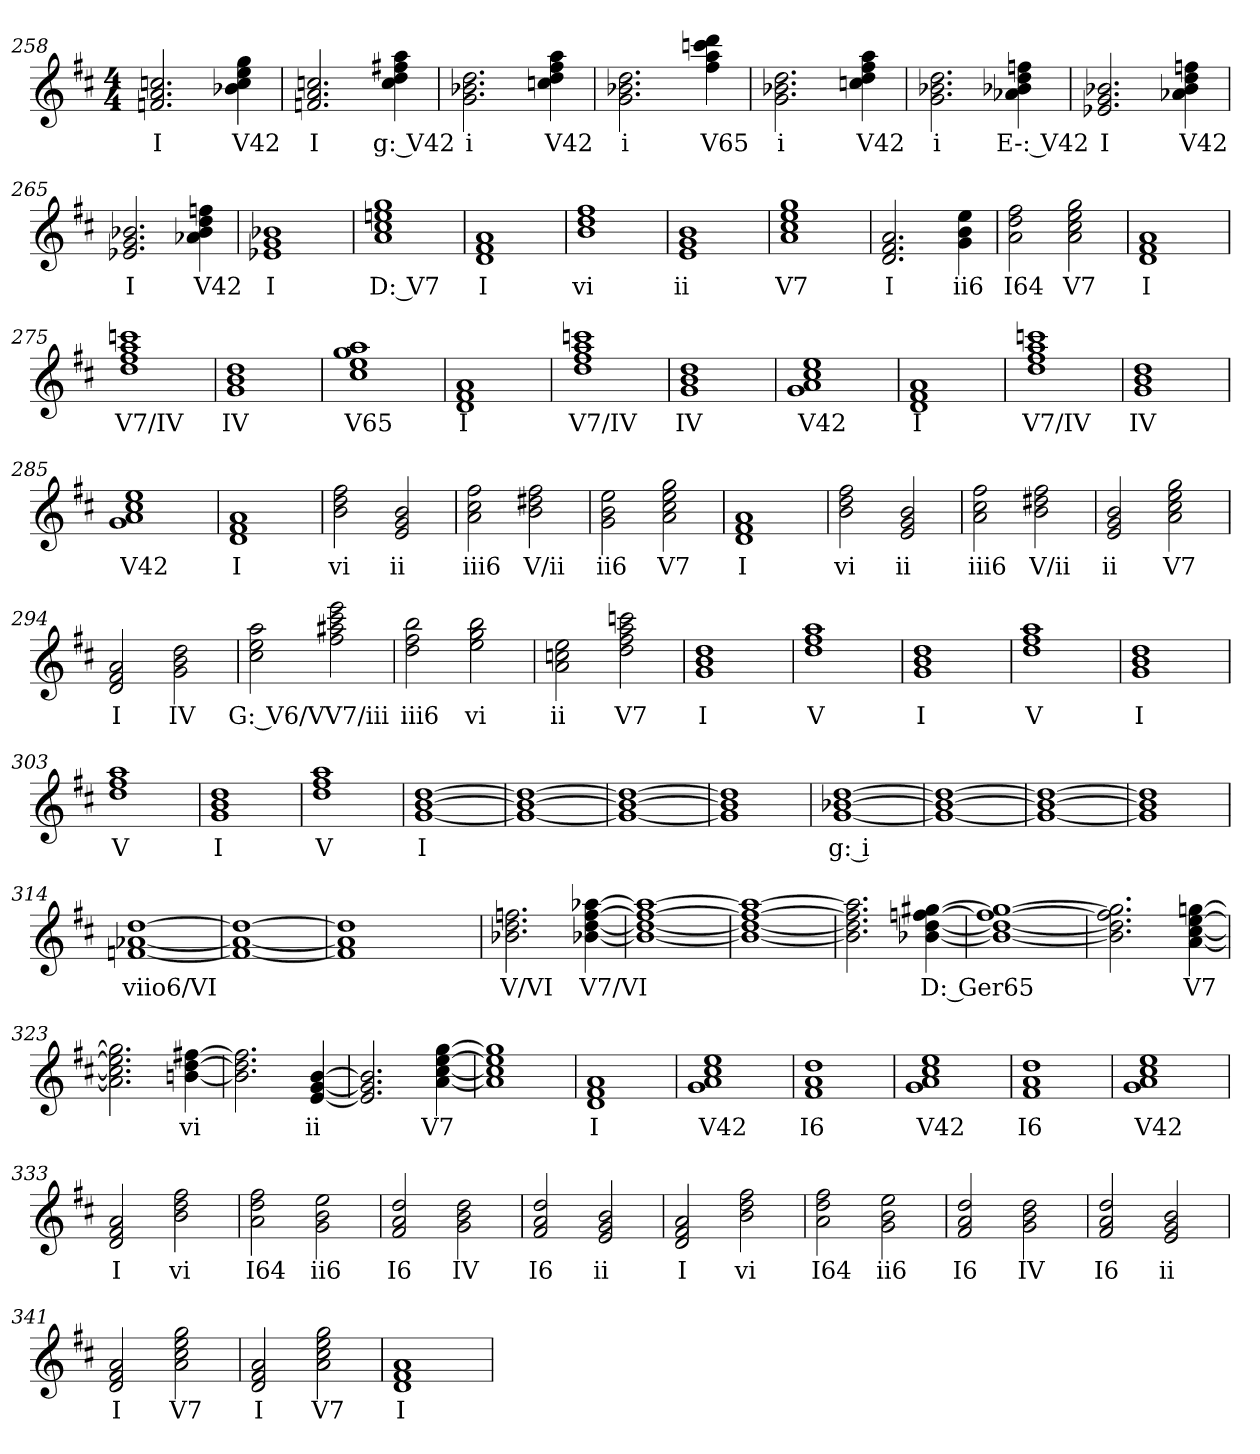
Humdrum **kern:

**kern	**text
*part1	*part1
*staff1	*staff1
*k[f#c#]	*
*D:	*
*M4/4	*
=258	=258
2.fn 2.a 2.ccn	I
4b-X 4cc 4ee 4gg	V42
=259	=259
2.fn 2.a 2.ccn	I
4cc 4dd 4ff#X 4aa	g: V42
=260	=260
2.g 2.b-X 2.dd	i
4ccn 4dd 4ff# 4aa	V42
=261	=261
2.g 2.b-X 2.dd	i
4ff# 4aa 4cccn 4ddd	V65
=262	=262
2.g 2.b-X 2.dd	i
4ccn 4dd 4ff# 4aa	V42
=263	=263
2.g 2.b-X 2.dd	i
4a-X 4b-X 4dd 4ffn	E-: V42
=264	=264
2.e-X 2.g 2.b-X	I
4a-X 4b- 4dd 4ffn	V42
=265	=265
2.e-X 2.g 2.b-X	I
4a-X 4b- 4dd 4ffn	V42
=266	=266
1e-X 1g 1b-X	I
=267	=267
1a 1cc# 1een 1gg	D: V7
=268	=268
1d 1f# 1a	I
=269	=269
1b 1dd 1ff#	vi
=270	=270
1e 1g 1b	ii
=271	=271
1a 1cc# 1ee 1gg	V7
=272	=272
2.d 2.f# 2.a	I
4g 4b 4ee	ii6
=273	=273
2a 2dd 2ff#	I64
2a 2cc# 2ee 2gg	V7
=274	=274
1d 1f# 1a	I
=275	=275
1dd 1ff# 1aa 1cccn	V7/IV
=276	=276
1g 1b 1dd	IV
=277	=277
1cc# 1ee 1gg 1aa	V65
=278	=278
1d 1f# 1a	I
=279	=279
1dd 1ff# 1aa 1cccn	V7/IV
=280	=280
1g 1b 1dd	IV
=281	=281
1g 1a 1cc# 1ee	V42
=282	=282
1d 1f# 1a	I
=283	=283
1dd 1ff# 1aa 1cccn	V7/IV
=284	=284
1g 1b 1dd	IV
=285	=285
1g 1a 1cc# 1ee	V42
=286	=286
1d 1f# 1a	I
=287	=287
2b 2dd 2ff#	vi
2e 2g 2b	ii
=288	=288
2a 2cc# 2ff#	iii6
2b 2dd#X 2ff#	V/ii
=289	=289
2g 2b 2ee	ii6
2a 2cc# 2ee 2gg	V7
=290	=290
1d 1f# 1a	I
=291	=291
2b 2dd 2ff#	vi
2e 2g 2b	ii
=292	=292
2a 2cc# 2ff#	iii6
2b 2dd#X 2ff#	V/ii
=293	=293
2e 2g 2b	ii
2a 2cc# 2ee 2gg	V7
=294	=294
2d 2f# 2a	I
2g 2b 2dd	IV
=295	=295
2cc# 2ee 2aa	G: V6/V
2ff# 2aa#X 2ccc# 2eee	V7/iii
=296	=296
2dd 2ff# 2bb	iii6
2ee 2gg 2bb	vi
=297	=297
2a 2ccn 2ee	ii
2dd 2ff# 2aa 2cccn	V7
=298	=298
1g 1b 1dd	I
=299	=299
1dd 1ff# 1aa	V
=300	=300
1g 1b 1dd	I
=301	=301
1dd 1ff# 1aa	V
=302	=302
1g 1b 1dd	I
=303	=303
1dd 1ff# 1aa	V
=304	=304
1g 1b 1dd	I
=305	=305
1dd 1ff# 1aa	V
=306	=306
[1g [1b [1dd	I
=307	=307
1g_ 1b_ 1dd_	.
=308	=308
1g_ 1b_ 1dd_	.
=309	=309
1g] 1b] 1dd]	.
=310	=310
[1g [1b-X [1dd	g: i
=311	=311
1g_ 1b-_ 1dd_	.
=312	=312
1g_ 1b-_ 1dd_	.
=313	=313
1g] 1b-] 1dd]	.
=314	=314
[1fn [1a-X [1dd	viio6/VI
=315	=315
1f_ 1a-_ 1dd_	.
=316	=316
1f] 1a-] 1dd]	.
=317	=317
2.b-X 2.dd 2.ffn	V/VI
[4b-X [4dd [4ff [4aa-X	V7/VI
=318	=318
1b-_ 1dd_ 1ff_ 1aa-_	.
=319	=319
1b-_ 1dd_ 1ff_ 1aa-_	.
=320	=320
2.b-] 2.dd] 2.ff] 2.aa-]	.
[4b-X [4dd [4ffn [4gg#X	D: Ger65
=321	=321
1b-_ 1dd_ 1ff_ 1gg#_	.
=322	=322
2.b-] 2.dd] 2.ff] 2.gg#]	.
[4a [4cc# [4ee [4ggn	V7
=323	=323
2.a] 2.cc#] 2.ee] 2.gg]	.
[4bn [4dd [4ff#X	vi
=324	=324
2.b] 2.dd] 2.ff#]	.
[4e [4g [4b	ii
=325	=325
2.e] 2.g] 2.b]	.
[4a [4cc# [4ee [4gg	V7
=326	=326
1a] 1cc#] 1ee] 1gg]	.
=327	=327
1d 1f# 1a	I
=328	=328
1g 1a 1cc# 1ee	V42
=329	=329
1f# 1a 1dd	I6
=330	=330
1g 1a 1cc# 1ee	V42
=331	=331
1f# 1a 1dd	I6
=332	=332
1g 1a 1cc# 1ee	V42
=333	=333
2d 2f# 2a	I
2b 2dd 2ff#	vi
=334	=334
2a 2dd 2ff#	I64
2g 2b 2ee	ii6
=335	=335
2f# 2a 2dd	I6
2g 2b 2dd	IV
=336	=336
2f# 2a 2dd	I6
2e 2g 2b	ii
=337	=337
2d 2f# 2a	I
2b 2dd 2ff#	vi
=338	=338
2a 2dd 2ff#	I64
2g 2b 2ee	ii6
=339	=339
2f# 2a 2dd	I6
2g 2b 2dd	IV
=340	=340
2f# 2a 2dd	I6
2e 2g 2b	ii
=341	=341
2d 2f# 2a	I
2a 2cc# 2ee 2gg	V7
=342	=342
2d 2f# 2a	I
2a 2cc# 2ee 2gg	V7
=343	=343
1d 1f# 1a	I
=	=
*-	*-
